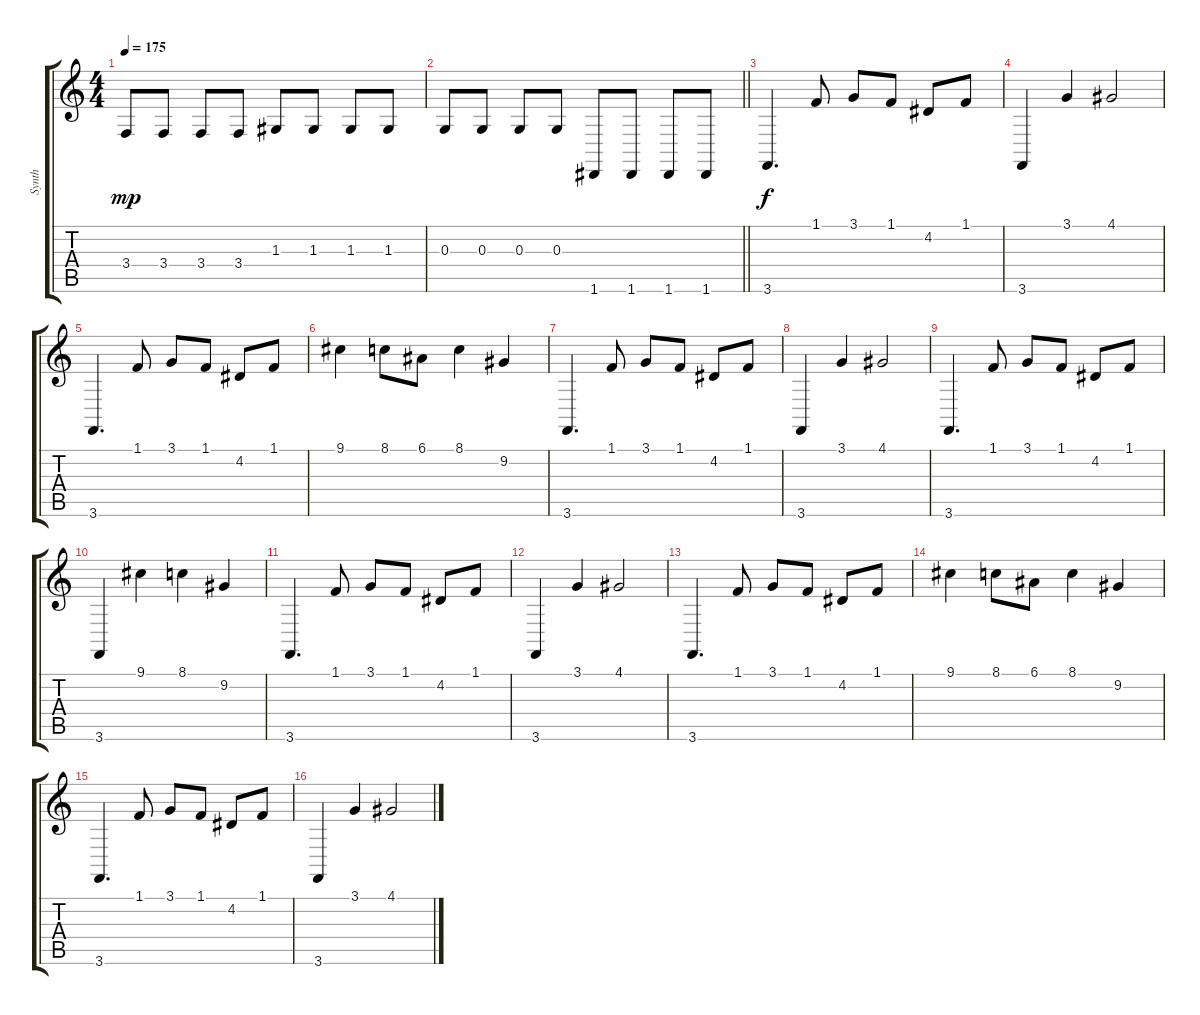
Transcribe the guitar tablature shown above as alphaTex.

\track ("Synth" "Synth") {instrument lead2sawtooth}
\staff {score tabs}
\tuning (E4 B3 G3 D3 A2 D2) {hide}
\ts (4 4)
\tempo 175
\clef g2
\ks c
3.4.8{dy mp} 3.4.8 3.4.8 3.4.8 1.3.8 1.3.8 1.3.8 1.3.8 |
\barLineRight lightlight
0.3.8 0.3.8 0.3.8 0.3.8 1.6.8 1.6.8 1.6.8 1.6.8 |
3.6.4{d dy f} 1.1.8 3.1.8 1.1.8 4.2.8 1.1.8 |
3.6.4 3.1.4 4.1.2 |
3.6.4{d} 1.1.8 3.1.8 1.1.8 4.2.8 1.1.8 |
9.1.4 8.1.8 6.1.8 8.1.4 9.2.4 |
3.6.4{d} 1.1.8 3.1.8 1.1.8 4.2.8 1.1.8 |
3.6.4 3.1.4 4.1.2 |
3.6.4{d} 1.1.8 3.1.8 1.1.8 4.2.8 1.1.8 |
3.6.4 9.1.4 8.1.4 9.2.4 |
3.6.4{d} 1.1.8 3.1.8 1.1.8 4.2.8 1.1.8 |
3.6.4 3.1.4 4.1.2 |
3.6.4{d} 1.1.8 3.1.8 1.1.8 4.2.8 1.1.8 |
9.1.4 8.1.8 6.1.8 8.1.4 9.2.4 |
3.6.4{d} 1.1.8 3.1.8 1.1.8 4.2.8 1.1.8 |
3.6.4 3.1.4 4.1.2
